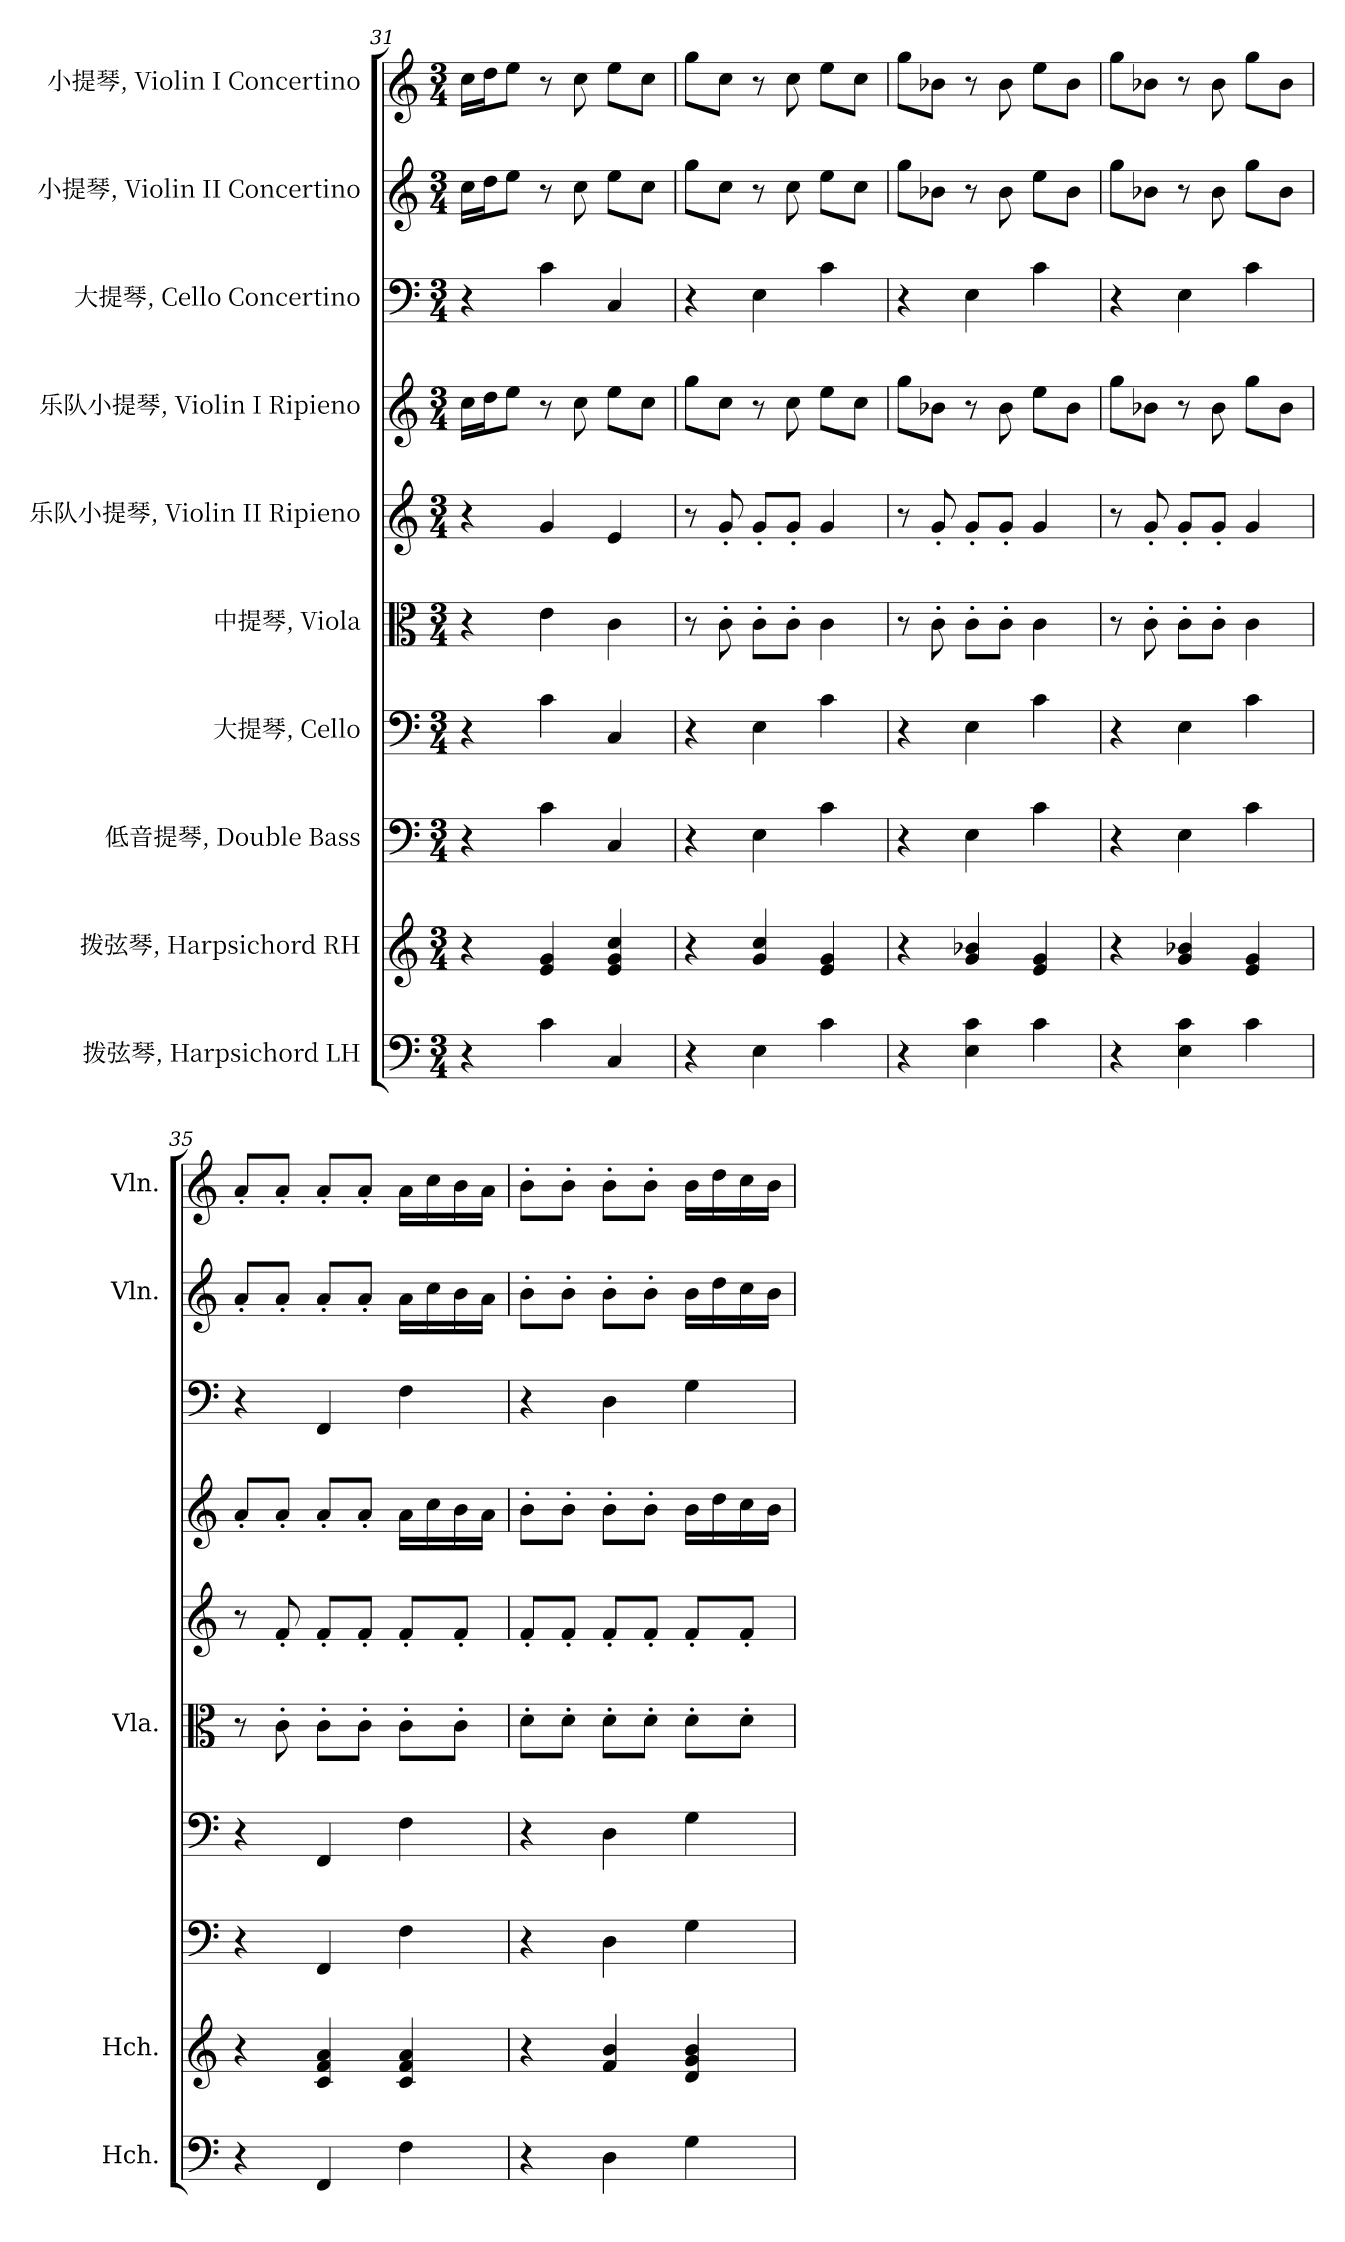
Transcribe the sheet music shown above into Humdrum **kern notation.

**kern	**kern	**kern	**kern	**kern	**kern	**kern	**kern	**kern	**kern
*part10	*part9	*part8	*part7	*part6	*part5	*part4	*part3	*part2	*part1
*staff10	*staff9	*staff8	*staff7	*staff6	*staff5	*staff4	*staff3	*staff2	*staff1
*I"拨弦琴, Harpsichord LH	*I"拨弦琴, Harpsichord RH	*I"低音提琴, Double Bass	*I"大提琴, Cello	*I"中提琴, Viola	*I"乐队小提琴, Violin II Ripieno	*I"乐队小提琴, Violin I Ripieno	*I"大提琴, Cello Concertino	*I"小提琴, Violin II Concertino	*I"小提琴, Violin I Concertino
*I'Hch.	*I'Hch.	*	*	*I'Vla.	*	*	*	*I'Vln.	*I'Vln.
*clefF4	*clefG2	*clefF4	*clefF4	*clefC3	*clefG2	*clefG2	*clefF4	*clefG2	*clefG2
*	*	*ITrd7c12	*	*	*	*	*	*	*
*k[]	*k[]	*k[]	*k[]	*k[]	*k[]	*k[]	*k[]	*k[]	*k[]
*M3/4	*M3/4	*M3/4	*M3/4	*M3/4	*M3/4	*M3/4	*M3/4	*M3/4	*M3/4
=31	=31	=31	=31	=31	=31	=31	=31	=31	=31
4r	4r	4r	4r	4r	4r	16cc\LL	4r	16cc\LL	16cc\LL
.	.	.	.	.	.	16dd\J	.	16dd\J	16dd\J
.	.	.	.	.	.	8ee\J	.	8ee\J	8ee\J
4c\	4e/ 4g/	4C\	4c\	4e\	4g/	8r	4c\	8r	8r
.	.	.	.	.	.	8cc\	.	8cc\	8cc\
4C/	4e/ 4g/ 4cc/	4CC/	4C/	4c\	4e/	8ee\L	4C/	8ee\L	8ee\L
.	.	.	.	.	.	8cc\J	.	8cc\J	8cc\J
=32	=32	=32	=32	=32	=32	=32	=32	=32	=32
4r	4r	4r	4r	8r	8r	8gg\L	4r	8gg\L	8gg\L
.	.	.	.	8c'\	8g'/	8cc\J	.	8cc\J	8cc\J
4E\	4g/ 4cc/	4EE\	4E\	8c'\L	8g'/L	8r	4E\	8r	8r
.	.	.	.	8c'\J	8g'/J	8cc\	.	8cc\	8cc\
4c\	4e/ 4g/	4C\	4c\	4c\	4g/	8ee\L	4c\	8ee\L	8ee\L
.	.	.	.	.	.	8cc\J	.	8cc\J	8cc\J
=33	=33	=33	=33	=33	=33	=33	=33	=33	=33
4r	4r	4r	4r	8r	8r	8gg\L	4r	8gg\L	8gg\L
.	.	.	.	8c'\	8g'/	8b-X\J	.	8b-X\J	8b-X\J
4E\ 4c\	4g/ 4b-X/	4EE\	4E\	8c'\L	8g'/L	8r	4E\	8r	8r
.	.	.	.	8c'\J	8g'/J	8b-\	.	8b-\	8b-\
4c\	4e/ 4g/	4C\	4c\	4c\	4g/	8ee\L	4c\	8ee\L	8ee\L
.	.	.	.	.	.	8b-\J	.	8b-\J	8b-\J
=34	=34	=34	=34	=34	=34	=34	=34	=34	=34
4r	4r	4r	4r	8r	8r	8gg\L	4r	8gg\L	8gg\L
.	.	.	.	8c'\	8g'/	8b-X\J	.	8b-X\J	8b-X\J
4E\ 4c\	4g/ 4b-X/	4EE\	4E\	8c'\L	8g'/L	8r	4E\	8r	8r
.	.	.	.	8c'\J	8g'/J	8b-\	.	8b-\	8b-\
4c\	4e/ 4g/	4C\	4c\	4c\	4g/	8gg\L	4c\	8gg\L	8gg\L
.	.	.	.	.	.	8b-\J	.	8b-\J	8b-\J
!!LO:PB:g=z
=35	=35	=35	=35	=35	=35	=35	=35	=35	=35
4r	4r	4r	4r	8r	8r	8a'/L	4r	8a'/L	8a'/L
.	.	.	.	8c'\	8f'/	8a'/J	.	8a'/J	8a'/J
4FF/	4c/ 4f/ 4a/	4FFF/	4FF/	8c'\L	8f'/L	8a'/L	4FF/	8a'/L	8a'/L
.	.	.	.	8c'\J	8f'/J	8a'/J	.	8a'/J	8a'/J
4F\	4c/ 4f/ 4a/	4FF\	4F\	8c'\L	8f'/L	16a\LL	4F\	16a\LL	16a\LL
.	.	.	.	.	.	16cc\	.	16cc\	16cc\
.	.	.	.	8c'\J	8f'/J	16b\	.	16b\	16b\
.	.	.	.	.	.	16a\JJ	.	16a\JJ	16a\JJ
=36	=36	=36	=36	=36	=36	=36	=36	=36	=36
4r	4r	4r	4r	8d'\L	8f'/L	8b'\L	4r	8b'\L	8b'\L
.	.	.	.	8d'\J	8f'/J	8b'\J	.	8b'\J	8b'\J
4D\	4f/ 4b/	4DD\	4D\	8d'\L	8f'/L	8b'\L	4D\	8b'\L	8b'\L
.	.	.	.	8d'\J	8f'/J	8b'\J	.	8b'\J	8b'\J
4G\	4d/ 4g/ 4b/	4GG\	4G\	8d'\L	8f'/L	16b\LL	4G\	16b\LL	16b\LL
.	.	.	.	.	.	16dd\	.	16dd\	16dd\
.	.	.	.	8d'\J	8f'/J	16cc\	.	16cc\	16cc\
.	.	.	.	.	.	16b\JJ	.	16b\JJ	16b\JJ
=	=	=	=	=	=	=	=	=	=
*-	*-	*-	*-	*-	*-	*-	*-	*-	*-
